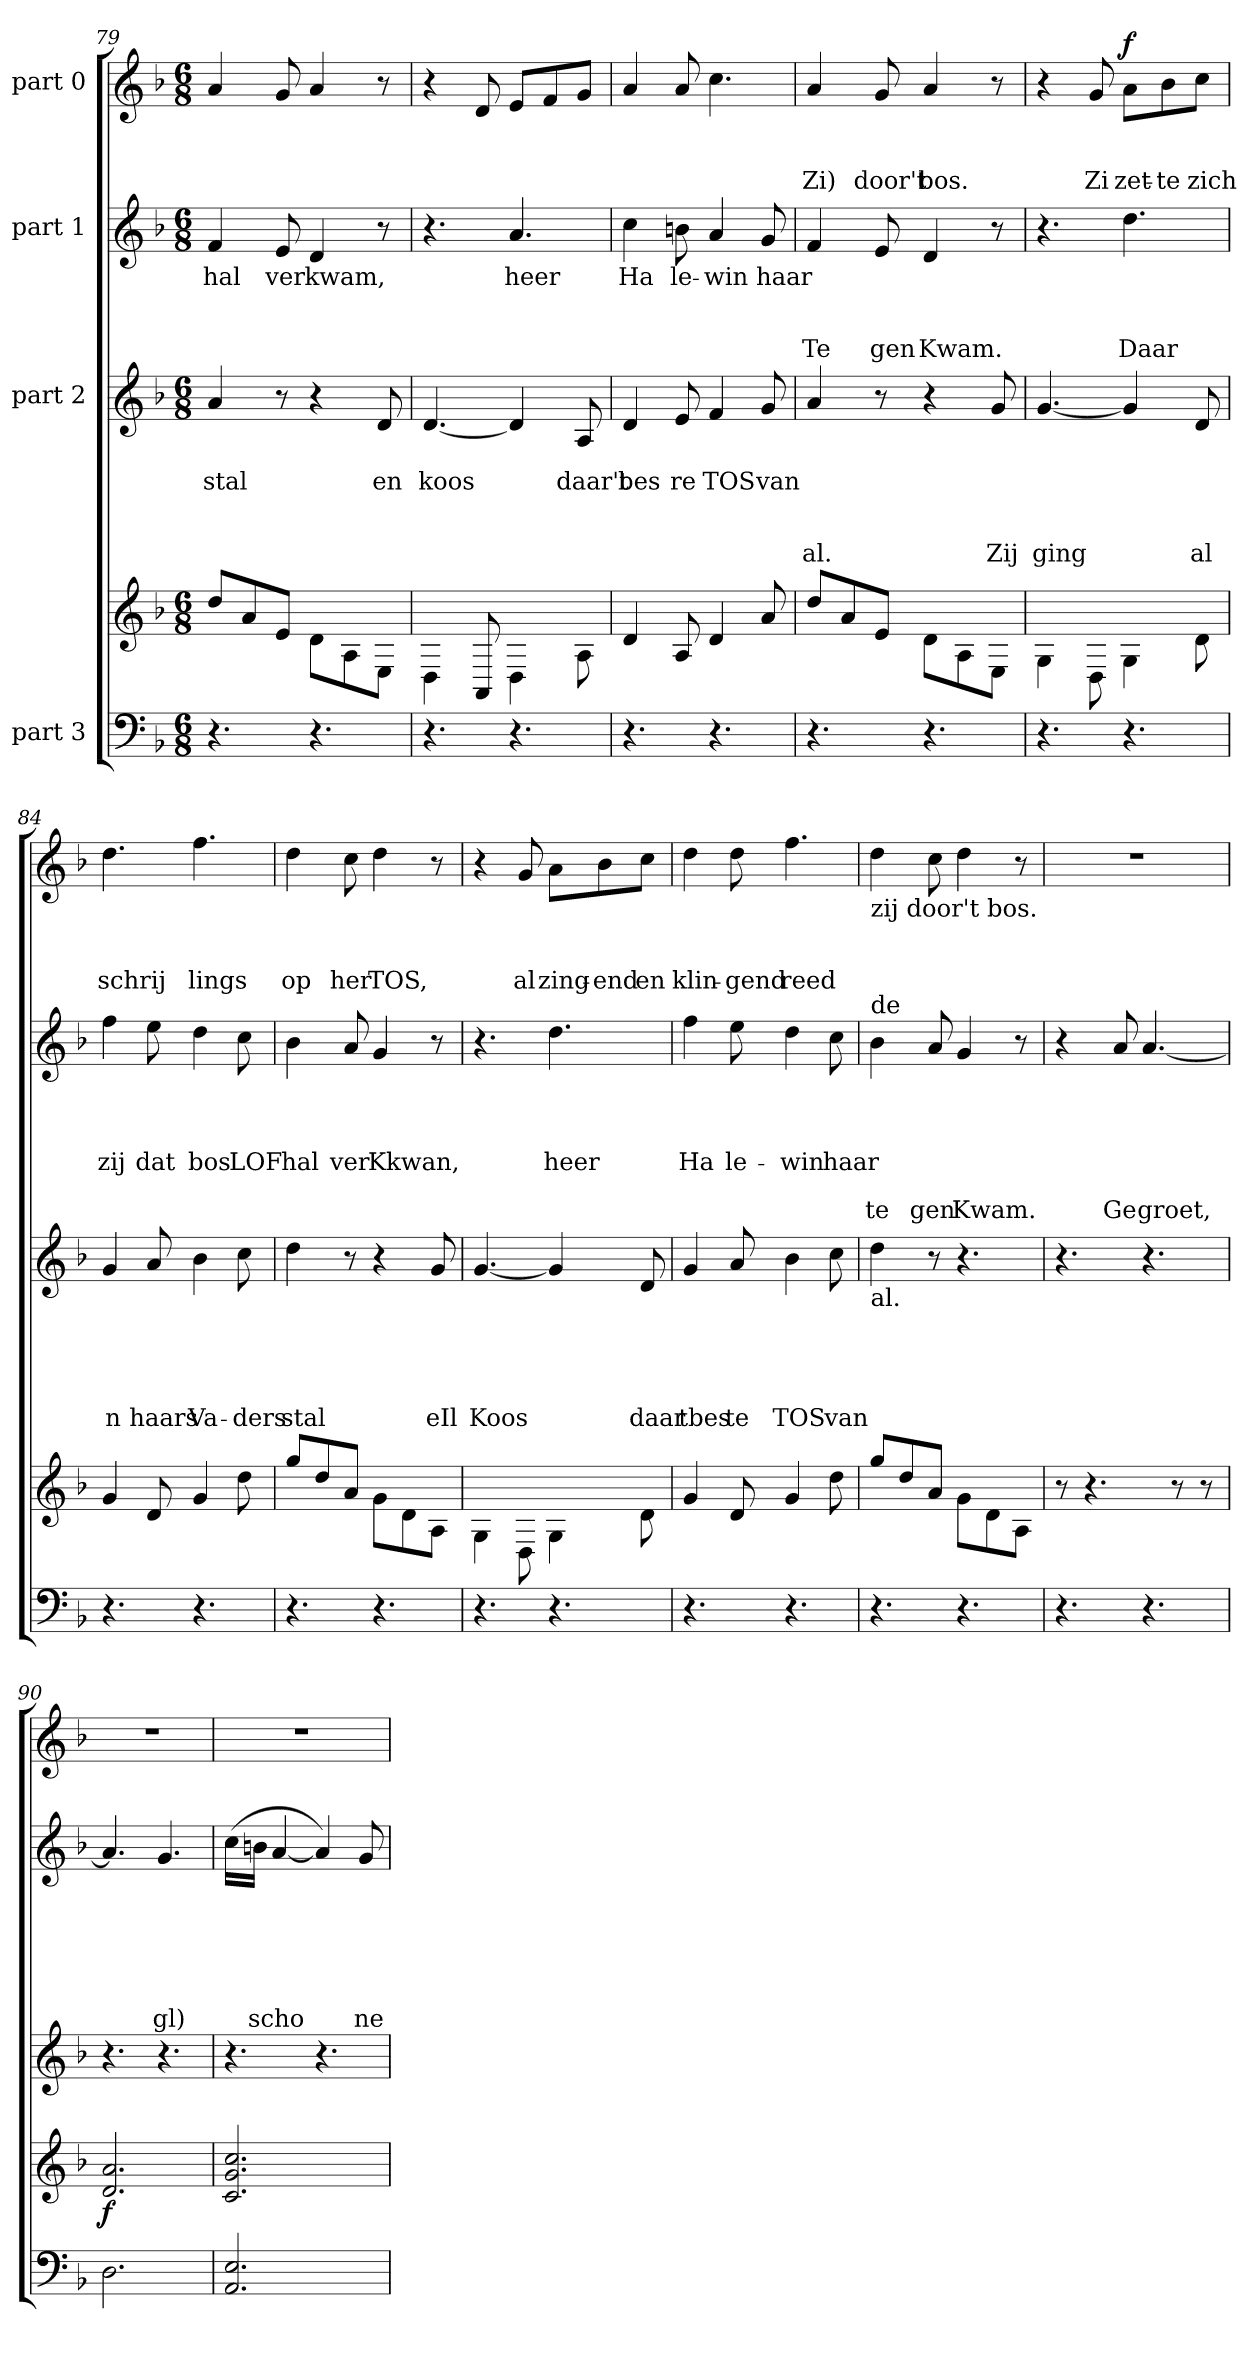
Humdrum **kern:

**kern	**kern	**dynam	**kern	**text	**text	**text	**text	**text	**kern	**text	**text	**text	**text	**text	**text	**kern	**text	**text	**text	**dynam
*part4	*part4	*part4	*part3	*part3	*part3	*part3	*part3	*part3	*part2	*part2	*part2	*part2	*part2	*part2	*part2	*part1	*part1	*part1	*part1	*part1
*staff5	*staff4	*staff4/5	*staff3	*staff3	*staff3	*staff3	*staff3	*staff3	*staff2	*staff2	*staff2	*staff2	*staff2	*staff2	*staff2	*staff1	*staff1	*staff1	*staff1	*staff1
*I"part 3	*	*	*I"part 2	*	*	*	*	*	*I"part 1	*	*	*	*	*	*	*I"part 0	*	*	*	*
*clefF4	*clefG2	*	*clefG2	*	*	*	*	*	*clefG2	*	*	*	*	*	*	*clefG2	*	*	*	*
*k[b-]	*k[b-]	*	*k[b-]	*	*	*	*	*	*k[b-]	*	*	*	*	*	*	*k[b-]	*	*	*	*
*M6/8	*M6/8	*	*M6/8	*	*	*	*	*	*M6/8	*	*	*	*	*	*	*M6/8	*	*	*	*
=79	=79	=79	=79	=79	=79	=79	=79	=79	=79	=79	=79	=79	=79	=79	=79	=79	=79	=79	=79	=79
!	!	!	!	!	!LO:LY:b	!	!	!	!	!LO:LY:b	!	!	!	!	!	!	!	!	!	!
4.r	8dd/L	.	4a/	.	stal	.	.	.	4f/	hal	.	.	.	.	.	4a/	.	.	.	.
.	8a/	.	.	.	.	.	.	.	.	.	.	.	.	.	.	.	.	.	.	.
!	!	!	!	!	!	!	!	!	!	!LO:LY:b	!	!	!	!	!	!	!	!	!	!
.	8e/J	.	8r	.	.	.	.	.	8e/	ver	.	.	.	.	.	8g/	.	.	.	.
!	!	!	!	!	!	!	!	!	!	!LO:LY:b	!	!	!	!	!	!	!	!	!	!
4.r	8d\L	.	4r	.	.	.	.	.	4d/	kwam,	.	.	.	.	.	4a/	.	.	.	.
.	8A\	.	.	.	.	.	.	.	.	.	.	.	.	.	.	.	.	.	.	.
!	!	!	!	!	!LO:LY:b	!	!	!	!	!	!	!	!	!	!	!	!	!	!	!
.	8E\J	.	8d/	.	en	.	.	.	8r	.	.	.	.	.	.	8r	.	.	.	.
=80	=80	=80	=80	=80	=80	=80	=80	=80	=80	=80	=80	=80	=80	=80	=80	=80	=80	=80	=80	=80
!	!	!	!	!	!LO:LY:b	!	!	!	!	!	!	!	!	!	!	!	!	!	!	!
4.r	4D\	.	[4.d/	.	koos	.	.	.	4.r	.	.	.	.	.	.	4r	.	.	.	.
.	8AA/	.	.	.	.	.	.	.	.	.	.	.	.	.	.	8d/	.	.	.	.
!	!	!	!	!	!	!	!	!	!	!LO:LY:b	!	!	!	!	!	!	!	!	!	!
4.r	4D\	.	4d/]	.	.	.	.	.	4.a/	heer	.	.	.	.	.	8e/L	.	.	.	.
.	.	.	.	.	.	.	.	.	.	.	.	.	.	.	.	8f/	.	.	.	.
!	!	!	!	!	!LO:LY:b	!	!	!	!	!	!	!	!	!	!	!	!	!	!	!
.	8A\	.	8A/	.	daar't	.	.	.	.	.	.	.	.	.	.	8g/J	.	.	.	.
=81	=81	=81	=81	=81	=81	=81	=81	=81	=81	=81	=81	=81	=81	=81	=81	=81	=81	=81	=81	=81
!	!	!	!	!	!LO:LY:b	!	!	!	!	!LO:LY:b	!	!	!	!	!	!	!	!	!	!
4.r	4d/	.	4d/	.	bes	.	.	.	4cc\	Ha	.	.	.	.	.	4a/	.	.	.	.
!	!	!	!	!	!LO:LY:b	!	!	!	!	!LO:LY:b	!	!	!	!	!	!	!	!	!	!
.	8A/	.	8e/	.	re	.	.	.	8bn\	le -	.	.	.	.	.	8a/	.	.	.	.
!	!	!	!	!	!LO:LY:b	!	!	!	!	!LO:LY:b	!	!	!	!	!	!	!	!	!	!
4.r	4d/	.	4f/	.	TOS	.	.	.	4a/	win	.	.	.	.	.	4.cc\	.	.	.	.
!	!	!	!	!	!LO:LY:b	!	!	!	!	!LO:LY:b	!	!	!	!	!	!	!	!	!	!
.	8a/	.	8g/	.	van	.	.	.	8g/	haar	.	.	.	.	.	.	.	.	.	.
!!LO:LB:g=z
=82	=82	=82	=82	=82	=82	=82	=82	=82	=82	=82	=82	=82	=82	=82	=82	=82	=82	=82	=82	=82
!	!	!	!	!	!	!	!	!LO:LY:b	!	!	!	!	!LO:LY:b	!	!	!	!	!	!LO:LY:b	!
4.r	8dd/L	.	4a/	.	.	.	.	al.	4f/	.	.	.	Te	.	.	4a/	.	.	Zi)	.
.	8a/	.	.	.	.	.	.	.	.	.	.	.	.	.	.	.	.	.	.	.
!	!	!	!	!	!	!	!	!	!	!	!	!	!LO:LY:b	!	!	!	!	!	!LO:LY:b	!
.	8e/J	.	8r	.	.	.	.	.	8e/	.	.	.	gen	.	.	8g/	.	.	door't	.
!	!	!	!	!	!	!	!	!	!	!	!	!	!LO:LY:b	!	!	!	!	!	!LO:LY:b	!
4.r	8d\L	.	4r	.	.	.	.	.	4d/	.	.	.	Kwam.	.	.	4a/	.	.	bos.	.
.	8A\	.	.	.	.	.	.	.	.	.	.	.	.	.	.	.	.	.	.	.
!	!	!	!	!	!	!	!	!LO:LY:b	!	!	!	!	!	!	!	!	!	!	!	!
.	8E\J	.	8g/	.	.	.	.	Zij	8r	.	.	.	.	.	.	8r	.	.	.	.
=83	=83	=83	=83	=83	=83	=83	=83	=83	=83	=83	=83	=83	=83	=83	=83	=83	=83	=83	=83	=83
!	!	!	!	!	!	!	!	!LO:LY:b	!	!	!	!	!	!	!	!	!	!	!	!
4.r	4G\	.	[4.g/	.	.	.	.	ging	4.r	.	.	.	.	.	.	4r	.	.	.	.
!	!	!	!	!	!	!	!	!	!	!	!	!	!	!	!	!	!	!	!LO:LY:b	!
.	8D\	.	.	.	.	.	.	.	.	.	.	.	.	.	.	8g/	.	.	Zi	.
!	!	!	!	!	!	!	!	!	!	!	!	!	!LO:LY:b	!	!	!	!	!	!LO:LY:b	!LO:DY:b
4.r	4G\	.	4g/]	.	.	.	.	.	4.dd\	.	.	.	Daar	.	.	8a\L	.	.	zet-	f
!	!	!	!	!	!	!	!	!	!	!	!	!	!	!	!	!	!	!	!LO:LY:b	!
.	.	.	.	.	.	.	.	.	.	.	.	.	.	.	.	8b-\	.	.	te	.
!	!	!	!	!	!	!	!	!LO:LY:b	!	!	!	!	!	!	!	!	!	!	!LO:LY:b	!
.	8d\	.	8d/	.	.	.	.	al	.	.	.	.	.	.	.	8cc\J	.	.	zich	.
=84	=84	=84	=84	=84	=84	=84	=84	=84	=84	=84	=84	=84	=84	=84	=84	=84	=84	=84	=84	=84
!	!	!	!	!	!	!	!	!LO:LY:b	!	!	!	!	!LO:LY:b	!	!	!	!	!	!LO:LY:b	!
4.r	4g/	.	4g/	.	.	.	.	n	4ff\	.	.	.	zij	.	.	4.dd\	.	.	schrij	.
!	!	!	!	!	!	!	!	!LO:LY:b	!	!	!	!	!LO:LY:b	!	!	!	!	!	!	!
.	8d/	.	8a/	.	.	.	.	haars	8ee\	.	.	.	dat	.	.	.	.	.	.	.
!	!	!	!	!	!	!	!	!LO:LY:b	!	!	!	!	!LO:LY:b	!	!	!	!	!	!LO:LY:b	!
4.r	4g/	.	4b-\	.	.	.	.	Va-	4dd\	.	.	.	bos	.	.	4.ff\	.	.	lings	.
!	!	!	!	!	!	!	!	!LO:LY:b	!	!	!	!	!LO:LY:b	!	!	!	!	!	!	!
.	8dd\	.	8cc\	.	.	.	.	ders	8cc\	.	.	.	LOF	.	.	.	.	.	.	.
=85	=85	=85	=85	=85	=85	=85	=85	=85	=85	=85	=85	=85	=85	=85	=85	=85	=85	=85	=85	=85
!	!	!	!	!	!	!	!	!LO:LY:b	!	!	!	!	!LO:LY:b	!	!	!	!	!	!LO:LY:b	!
4.r	8gg/L	.	4dd\	.	.	.	.	stal	4b-\	.	.	.	hal	.	.	4dd\	.	.	op	.
.	8dd/	.	.	.	.	.	.	.	.	.	.	.	.	.	.	.	.	.	.	.
!	!	!	!	!	!	!	!	!	!	!	!	!	!LO:LY:b	!	!	!	!	!	!LO:LY:b	!
.	8a/J	.	8r	.	.	.	.	.	8a/	.	.	.	ver	.	.	8cc\	.	.	her	.
!	!	!	!	!	!	!	!	!	!	!	!	!	!LO:LY:b	!	!	!	!	!	!LO:LY:b	!
4.r	8g\L	.	4r	.	.	.	.	.	4g/	.	.	.	Kkwan,	.	.	4dd\	.	.	TOS,	.
.	8d\	.	.	.	.	.	.	.	.	.	.	.	.	.	.	.	.	.	.	.
!	!	!	!	!	!	!	!	!LO:LY:b	!	!	!	!	!	!	!	!	!	!	!	!
.	8A\J	.	8g/	.	.	.	.	eIl	8r	.	.	.	.	.	.	8r	.	.	.	.
=86	=86	=86	=86	=86	=86	=86	=86	=86	=86	=86	=86	=86	=86	=86	=86	=86	=86	=86	=86	=86
!	!	!	!	!	!	!	!	!LO:LY:b	!	!	!	!	!	!	!	!	!	!	!	!
4.r	4G\	.	[4.g/	.	.	.	.	Koos	4.r	.	.	.	.	.	.	4r	.	.	.	.
!	!	!	!	!	!	!	!	!	!	!	!	!	!	!	!	!	!	!	!LO:LY:b	!
.	8D\	.	.	.	.	.	.	.	.	.	.	.	.	.	.	8g/	.	.	al	.
!	!	!	!	!	!	!	!	!	!	!	!	!	!LO:LY:b	!	!	!	!	!	!LO:LY:b	!
4.r	4G\	.	4g/]	.	.	.	.	.	4.dd\	.	.	.	heer	.	.	8a\L	.	.	zing-	.
!	!	!	!	!	!	!	!	!	!	!	!	!	!	!	!	!	!	!	!LO:LY:b	!
.	.	.	.	.	.	.	.	.	.	.	.	.	.	.	.	8b-\	.	.	end	.
!	!	!	!	!	!	!	!	!LO:LY:b	!	!	!	!	!	!	!	!	!	!	!LO:LY:b	!
.	8d\	.	8d/	.	.	.	.	daar	.	.	.	.	.	.	.	8cc\J	.	.	en	.
=87	=87	=87	=87	=87	=87	=87	=87	=87	=87	=87	=87	=87	=87	=87	=87	=87	=87	=87	=87	=87
!	!	!	!	!	!	!	!	!LO:LY:b	!	!	!	!	!LO:LY:b	!	!	!	!	!	!LO:LY:b	!
4.r	4g/	.	4g/	.	.	.	.	tbes	4ff\	.	.	.	Ha	.	.	4dd\	.	.	klin-	.
!	!	!	!	!	!	!	!	!LO:LY:b	!	!	!	!	!LO:LY:b	!	!	!	!	!	!LO:LY:b	!
.	8d/	.	8a/	.	.	.	.	te	8ee\	.	.	.	le -	.	.	8dd\	.	.	gend	.
!	!	!	!	!	!	!	!	!LO:LY:b	!	!	!	!	!LO:LY:b	!	!	!	!	!	!LO:LY:b	!
4.r	4g/	.	4b-\	.	.	.	.	TOS	4dd\	.	.	.	win	.	.	4.ff\	.	.	reed	.
!	!	!	!	!	!	!	!	!LO:LY:b	!	!	!	!	!LO:LY:b	!	!	!	!	!	!	!
.	8dd\	.	8cc\	.	.	.	.	van	8cc\	.	.	.	haar	.	.	.	.	.	.	.
!!LO:LB:g=z
=88	=88	=88	=88	=88	=88	=88	=88	=88	=88	=88	=88	=88	=88	=88	=88	=88	=88	=88	=88	=88
!	!	!	!	!	!	!	!	!	!	!	!	!	!	!	!	!LO:TX:b:t=zij door't bos.	!	!	!	!
!	!	!	!	!	!	!	!	!	!LO:TX:a:t=de	!	!	!	!	!	!	!	!	!	!	!
!	!	!	!LO:TX:b:t=al.	!	!	!	!	!	!	!	!	!	!	!	!	!	!	!	!	!
!	!	!	!	!	!	!	!	!	!	!	!	!	!	!	!LO:LY:b	!	!	!	!	!
4.r	8gg/L	.	4dd\	.	.	.	.	.	4b-\	.	.	.	.	.	te	4dd\	.	.	.	.
.	8dd/	.	.	.	.	.	.	.	.	.	.	.	.	.	.	.	.	.	.	.
!	!	!	!	!	!	!	!	!	!	!	!	!	!	!	!LO:LY:b	!	!	!	!	!
.	8a/J	.	8r	.	.	.	.	.	8a/	.	.	.	.	.	gen	8cc\	.	.	.	.
!	!	!	!	!	!	!	!	!	!	!	!	!	!	!	!LO:LY:b	!	!	!	!	!
4.r	8g\L	.	4.r	.	.	.	.	.	4g/	.	.	.	.	.	Kwam.	4dd\	.	.	.	.
.	8d\	.	.	.	.	.	.	.	.	.	.	.	.	.	.	.	.	.	.	.
.	8A\J	.	.	.	.	.	.	.	8r	.	.	.	.	.	.	8r	.	.	.	.
=89	=89	=89	=89	=89	=89	=89	=89	=89	=89	=89	=89	=89	=89	=89	=89	=89	=89	=89	=89	=89
!	!	!	!	!	!	!	!	!	!	!	!	!	!	!	!	!LO:N:vis=2	!	!	!	!
4.r	8r	.	4.r	.	.	.	.	.	4r	.	.	.	.	.	.	2.r	.	.	.	.
.	4.r	.	.	.	.	.	.	.	.	.	.	.	.	.	.	.	.	.	.	.
!	!	!	!	!	!	!	!	!	!	!	!	!	!	!	!LO:LY:b	!	!	!	!	!
.	.	.	.	.	.	.	.	.	8a/	.	.	.	.	.	Ge	.	.	.	.	.
!	!	!	!	!	!	!	!	!	!	!	!	!	!	!	!LO:LY:b	!	!	!	!	!
4.r	.	.	4.r	.	.	.	.	.	[4.a/	.	.	.	.	.	groet,	.	.	.	.	.
.	8r	.	.	.	.	.	.	.	.	.	.	.	.	.	.	.	.	.	.	.
.	8r	.	.	.	.	.	.	.	.	.	.	.	.	.	.	.	.	.	.	.
=90	=90	=90	=90	=90	=90	=90	=90	=90	=90	=90	=90	=90	=90	=90	=90	=90	=90	=90	=90	=90
!	!	!LO:DY:b	!	!	!	!	!	!	!	!	!	!	!	!	!	!LO:N:vis=2	!	!	!	!
2.D\	2.d/ 2.a/	f	4.r	.	.	.	.	.	4.a/]	.	.	.	.	.	.	2.r	.	.	.	.
!	!	!	!	!	!	!	!	!	!	!	!	!	!	!	!LO:LY:b	!	!	!	!	!
.	.	.	4.r	.	.	.	.	.	4.g/	.	.	.	.	.	gl)	.	.	.	.	.
=91	=91	=91	=91	=91	=91	=91	=91	=91	=91	=91	=91	=91	=91	=91	=91	=91	=91	=91	=91	=91
!	!	!	!	!	!	!	!	!	!	!	!	!	!	!	!	!LO:N:vis=2	!	!	!	!
2.AA/ 2.E/	2.c/ 2.g/ 2.cc/	.	4.r	.	.	.	.	.	(16cc\LL	.	.	.	.	.	.	2.r	.	.	.	.
!	!	!	!	!	!	!	!	!	!	!	!	!	!	!	!LO:LY:b	!	!	!	!	!
.	.	.	.	.	.	.	.	.	16bn\JJ	.	.	.	.	.	scho	.	.	.	.	.
.	.	.	.	.	.	.	.	.	[4a/	.	.	.	.	.	.	.	.	.	.	.
.	.	.	4.r	.	.	.	.	.	4a/])	.	.	.	.	.	.	.	.	.	.	.
!	!	!	!	!	!	!	!	!	!	!	!	!	!	!	!LO:LY:b	!	!	!	!	!
.	.	.	.	.	.	.	.	.	8g/	.	.	.	.	.	ne	.	.	.	.	.
=	=	=	=	=	=	=	=	=	=	=	=	=	=	=	=	=	=	=	=	=
*-	*-	*-	*-	*-	*-	*-	*-	*-	*-	*-	*-	*-	*-	*-	*-	*-	*-	*-	*-	*-
